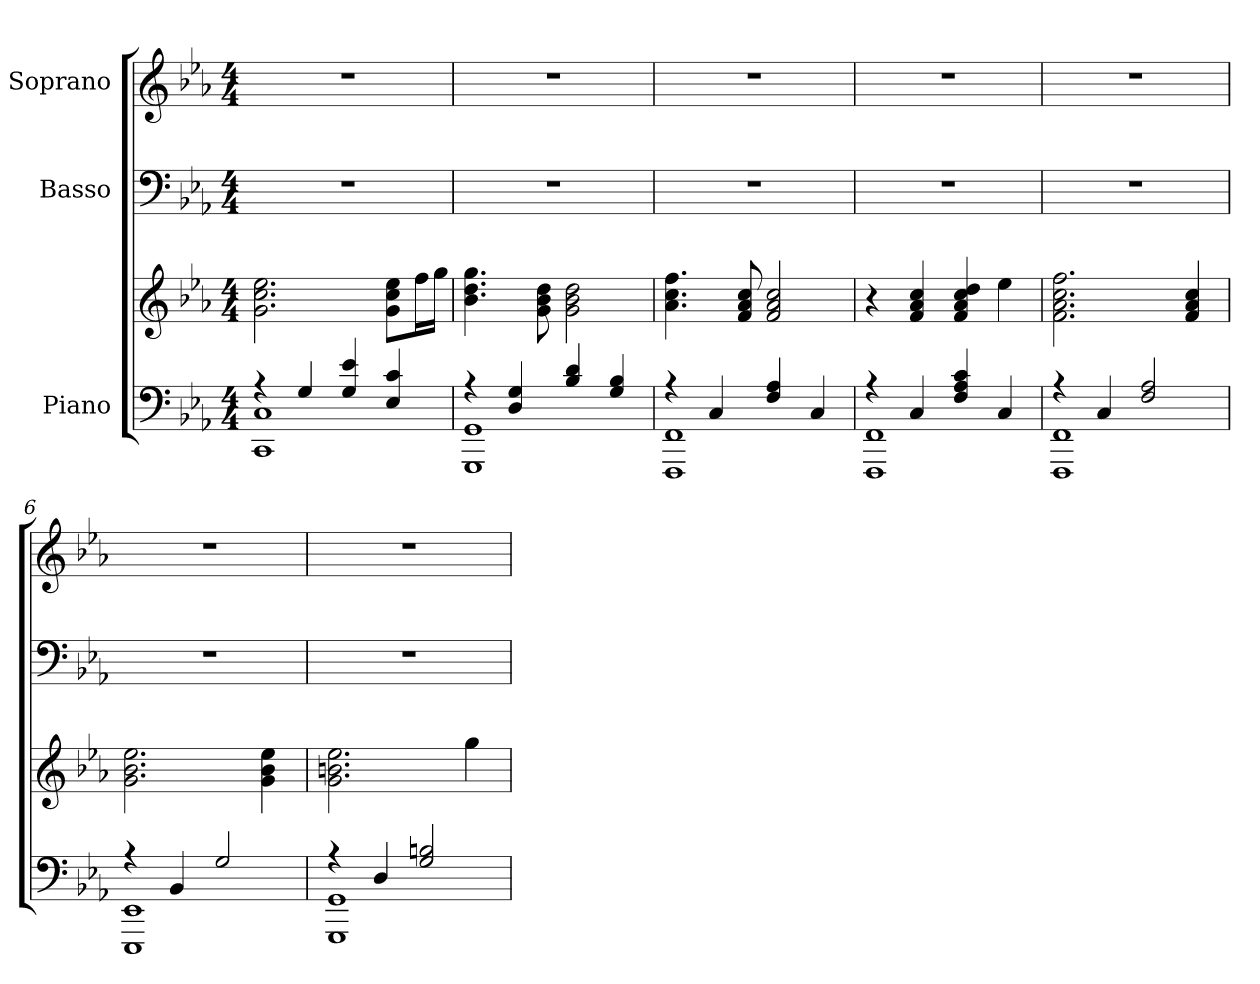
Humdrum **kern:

**kern	**kern	**kern	**kern
*part3	*part3	*part2	*part1
*staff4	*staff3	*staff2	*staff1
*I"Piano	*	*I"Basso	*I"Soprano
!!LO:PB:g=z
*clefF4	*clefG2	*clefF4	*clefG2
*k[b-e-a-]	*k[b-e-a-]	*k[b-e-a-]	*k[b-e-a-]
*c:	*c:	*c:	*c:
*M4/4	*M4/4	*M4/4	*M4/4
*MM80	*MM80	*MM80	*MM80
=1	=1	=1	=1
*^	*	*	*
4r	1CCi 1Ci	2.gi\ 2.cci 2.ee-i	1r	1r
4Gi/	.	.	.	.
4Gi/ 4e-i	.	.	.	.
4E-i/ 4ci	.	8gi\ 8cci 8ee-iL	.	.
.	.	16ffi\L	.	.
.	.	16ggi\JJ	.	.
=2	=2	=2	=2	=2
4r	1GGGi 1GGi	4.b-i\ 4.ddi 4.ggi	1r	1r
4Di/ 4Gi	.	.	.	.
.	.	8gi\ 8b-i 8ddi	.	.
4B-i/ 4di	.	2gi\ 2b-i 2ddi	.	.
4Gi/ 4B-i	.	.	.	.
=3	=3	=3	=3	=3
4r	1FFFi 1FFi	4.a-i\ 4.cci 4.ffi	1r	1r
4Ci/	.	.	.	.
.	.	8fi/ 8a-i 8cci	.	.
4Fi/ 4A-i	.	2fi/ 2a-i 2cci	.	.
4Ci/	.	.	.	.
!!LO:LB:g=z
=4	=4	=4	=4	=4
4r	1FFFi 1FFi	4r	1r	1r
4Ci/	.	4fi/ 4a-i 4cci	.	.
4Fi/ 4A-i 4ci	.	4fi/ 4a-i 4cci 4ddi	.	.
4Ci/	.	4ee-i\	.	.
=5	=5	=5	=5	=5
4r	1FFFi 1FFi	2.fi\ 2.a-i 2.cci 2.ffi	1r	1r
4Ci/	.	.	.	.
2Fi/ 2A-i	.	.	.	.
.	.	4fi/ 4a-i 4cci	.	.
=6	=6	=6	=6	=6
4r	1EEE-i 1EE-i	2.gi\ 2.b-i 2.ee-i	1r	1r
4BB-i/	.	.	.	.
2Gi/	.	.	.	.
.	.	4gi\ 4b-i 4ee-i	.	.
=7	=7	=7	=7	=7
4r	1GGGi 1GGi	2.gi\ 2.bni 2.ee-i	1r	1r
4Di/	.	.	.	.
2Gi/ 2Bni	.	.	.	.
.	.	4ggi\	.	.
*v	*v	*	*	*
=	=	=	=
*-	*-	*-	*-
